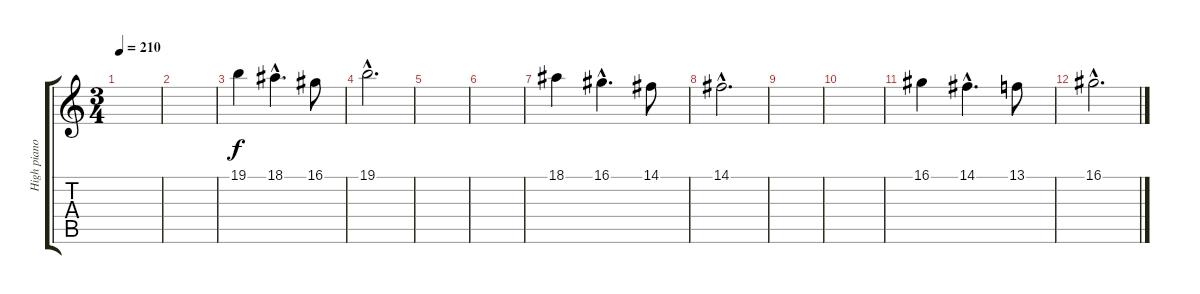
\track ("High piano sound" "High piano") {instrument electricgrandpiano}
\staff {score tabs}
\tuning (E4 B3 G3 D3 A2 E2) {hide}
\ts (3 4)
\tempo 210
\clef g2
\ks c
|
|
19.1.4 18.1{hac}.4{d} 16.1.8 |
19.1{hac}.2{d} |
|
|
18.1.4 16.1{hac}.4{d} 14.1.8 |
14.1{hac}.2{d} |
|
|
16.1.4 14.1{hac}.4{d} 13.1.8 |
16.1{hac}.2{d}
